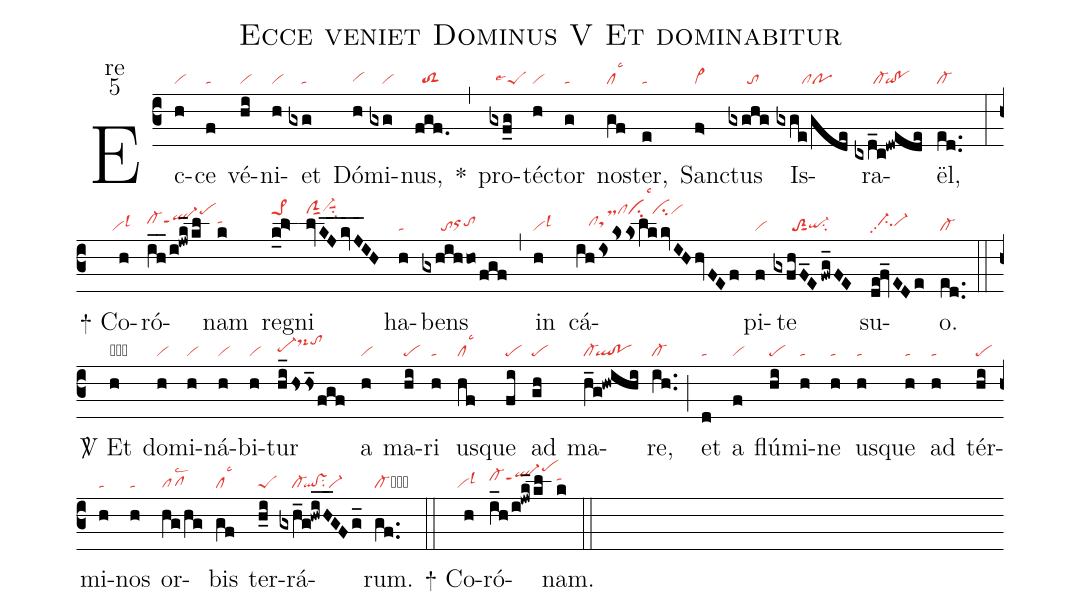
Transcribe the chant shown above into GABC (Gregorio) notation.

name:Ecce veniet Dominus V Et dominabitur;
office-part:re;
mode:5;
nabc-lines:1;
%%
(c3) Ec(h|vi)ce(f|ta) vé(hi|vi)ni(h|vi)et(gxg|////ta) Dó(h|vihg)mi(gxg|////vi)nus,(fgf.|//toS2) <sp>*</sp>(,) pro(gxf_g|//peSlse4)téc(h|vi)tor(g|ta) nos(gf|cllsc3)ter,(e|ta) Sanc(f>|vi>)tus(gxghg|//////to) Is(gxge/gde|////////clpo)ra(cxd_c!dwede|//////cl-`qi!po)ël,(ed..|cl-) (:) <sp>+</sp> Co(h|``vilsl3)ró(ih__/i!jwk_kl|cl-hiql-hippt1pehm)nam(k|tahi) re(k_l>|pe>1hm)gni(lvKJ__kvJ__IH|clShmsut1vi-hnsuu1su2) ha(h|ta)bens(gxhihho/fgf|//////toorhhtohh) (,) in(h|vilsl3) cá(ih/isksslkkvIHhvFEf|////clhhtsMhhclhmcihmlsc3cihmvihm)pi(f|vi)te(gxfhF_E/fwg_FE|//////toS2sut1qi-hgsu2) su(de!fv_EDe|//ci-hhpp2vi-hh)o.(ed..|cl-) (::)

<sp>V/</sp> Et(h|obvi) do(h|vi)mi(h|vi)ná(h|vi)bi(h|vi)tur(hi_/hshs_fgf|pe-hhds-hktohk) a(h|vi) ma(hi|pe)ri(h|ta) us(hf|cllsc3)que(fi|pe) ad(gh|pe) ma(h_g!hwihi|cl-`ql!po)re,(ih..|cl-) (;) et(d|ta) a(f|vi) flú(hi|pe)mi(h|ta)ne(h|ta) us(h|ta)que(h|ta) ad(h|ta) tér(hi|pe)mi(h|ta)nos(h|ta) or(hg/hg|pflsc2)bis(gf|cllsc3) ter(h_i|peS)rá(gxh_g!hwiH__GFg_|////cl-`ql!vssu2vi-)rum.(gf..|cl-cb) (::)

<sp>+</sp> Co(h|``vilsl3)ró(i_h/i!jwk_kl|cl-hiql-hippt1pehm)nam.(k|tahi) (::)
